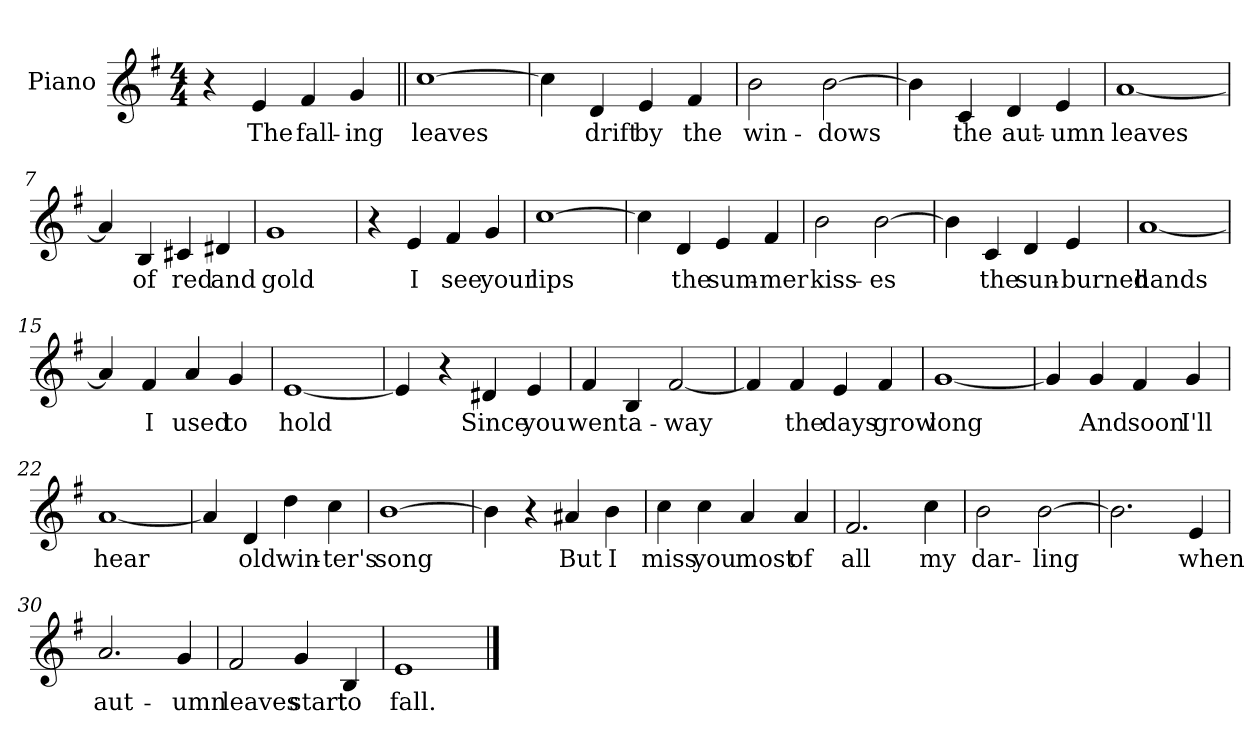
**kern	**text
*part1	*part1
*staff1	*staff1
*I"Piano	*
*I'Pno.	*
*clefG2	*
*k[f#]	*
*M4/4	*
=1	=1
4r	.
!	!LO:LY:b
4e/	The
!	!LO:LY:b
4f#/	fall-
!	!LO:LY:b
4g/	-ing
=2||	=2||
!	!LO:LY:b
[1cc	leaves
=3	=3
4cc\]	.
!	!LO:LY:b
4d/	drift
!	!LO:LY:b
4e/	by
!	!LO:LY:b
4f#/	the
=4	=4
!	!LO:LY:b
2b\	win-
!	!LO:LY:b
[2b\	-dows
!!LO:LB:g=z
=5	=5
4b\]	.
!	!LO:LY:b
4c/	the
!	!LO:LY:b
4d/	aut-
!	!LO:LY:b
4e/	-umn
=6	=6
!	!LO:LY:b
[1a	leaves
=7	=7
4a/]	.
!	!LO:LY:b
4B/	of
!	!LO:LY:b
4c#X/	red
!	!LO:LY:b
4d#X/	and
=8	=8
!	!LO:LY:b
1g	gold
!!LO:LB:g=z
=9	=9
4r	.
!	!LO:LY:b
4e/	I
!	!LO:LY:b
4f#/	see
!	!LO:LY:b
4g/	your
=10	=10
!	!LO:LY:b
[1cc	lips
=11	=11
4cc\]	.
!	!LO:LY:b
4d/	the
!	!LO:LY:b
4e/	sum-
!	!LO:LY:b
4f#/	-mer
=12	=12
!	!LO:LY:b
2b\	kiss-
!	!LO:LY:b
[2b\	-es
!!LO:LB:g=z
=13	=13
4b\]	.
!	!LO:LY:b
4c/	the
!	!LO:LY:b
4d/	sun-
!	!LO:LY:b
4e/	-burned
=14	=14
!	!LO:LY:b
[1a	hands
=15	=15
4a/]	.
!	!LO:LY:b
4f#/	I
!	!LO:LY:b
4a/	used
!	!LO:LY:b
4g/	to
=16	=16
!	!LO:LY:b
[1e	hold
!!LO:LB:g=z
=17	=17
4e/]	.
4r	.
!	!LO:LY:b
4d#X/	Since
!	!LO:LY:b
4e/	you
=18	=18
!	!LO:LY:b
4f#/	went
!	!LO:LY:b
4B/	a-
!	!LO:LY:b
[2f#/	-way
=19	=19
4f#/]	.
!	!LO:LY:b
4f#/	the
!	!LO:LY:b
4e/	days
!	!LO:LY:b
4f#/	grow
=20	=20
!	!LO:LY:b
[1g	long
!!LO:LB:g=z
=21	=21
4g/]	.
!	!LO:LY:b
4g/	And
!	!LO:LY:b
4f#/	soon
!	!LO:LY:b
4g/	I'll
=22	=22
!	!LO:LY:b
[1a	hear
=23	=23
4a/]	.
!	!LO:LY:b
4d/	old
!	!LO:LY:b
4dd\	win-
!	!LO:LY:b
4cc\	-ter's
=24	=24
!	!LO:LY:b
[1b	song
!!LO:LB:g=z
=25	=25
4b\]	.
4r	.
!	!LO:LY:b
4a#X/	But
!	!LO:LY:b
4b\	I
=26	=26
!	!LO:LY:b
4cc\	miss
!	!LO:LY:b
4cc\	you
!	!LO:LY:b
4a/	most
!	!LO:LY:b
4a/	of
=27	=27
!	!LO:LY:b
2.f#/	all
!	!LO:LY:b
4cc\	my
=28	=28
!	!LO:LY:b
2b\	dar-
!	!LO:LY:b
[2b\	-ling
!!LO:LB:g=z
=29	=29
2.b\]	.
!	!LO:LY:b
4e/	when
=30	=30
!	!LO:LY:b
2.a/	aut-
!	!LO:LY:b
4g/	-umn
=31	=31
!	!LO:LY:b
2f#/	leaves
!	!LO:LY:b
4g/	start
!	!LO:LY:b
4B/	to
=32	=32
!	!LO:LY:b
1e	fall.
==	==
*-	*-
